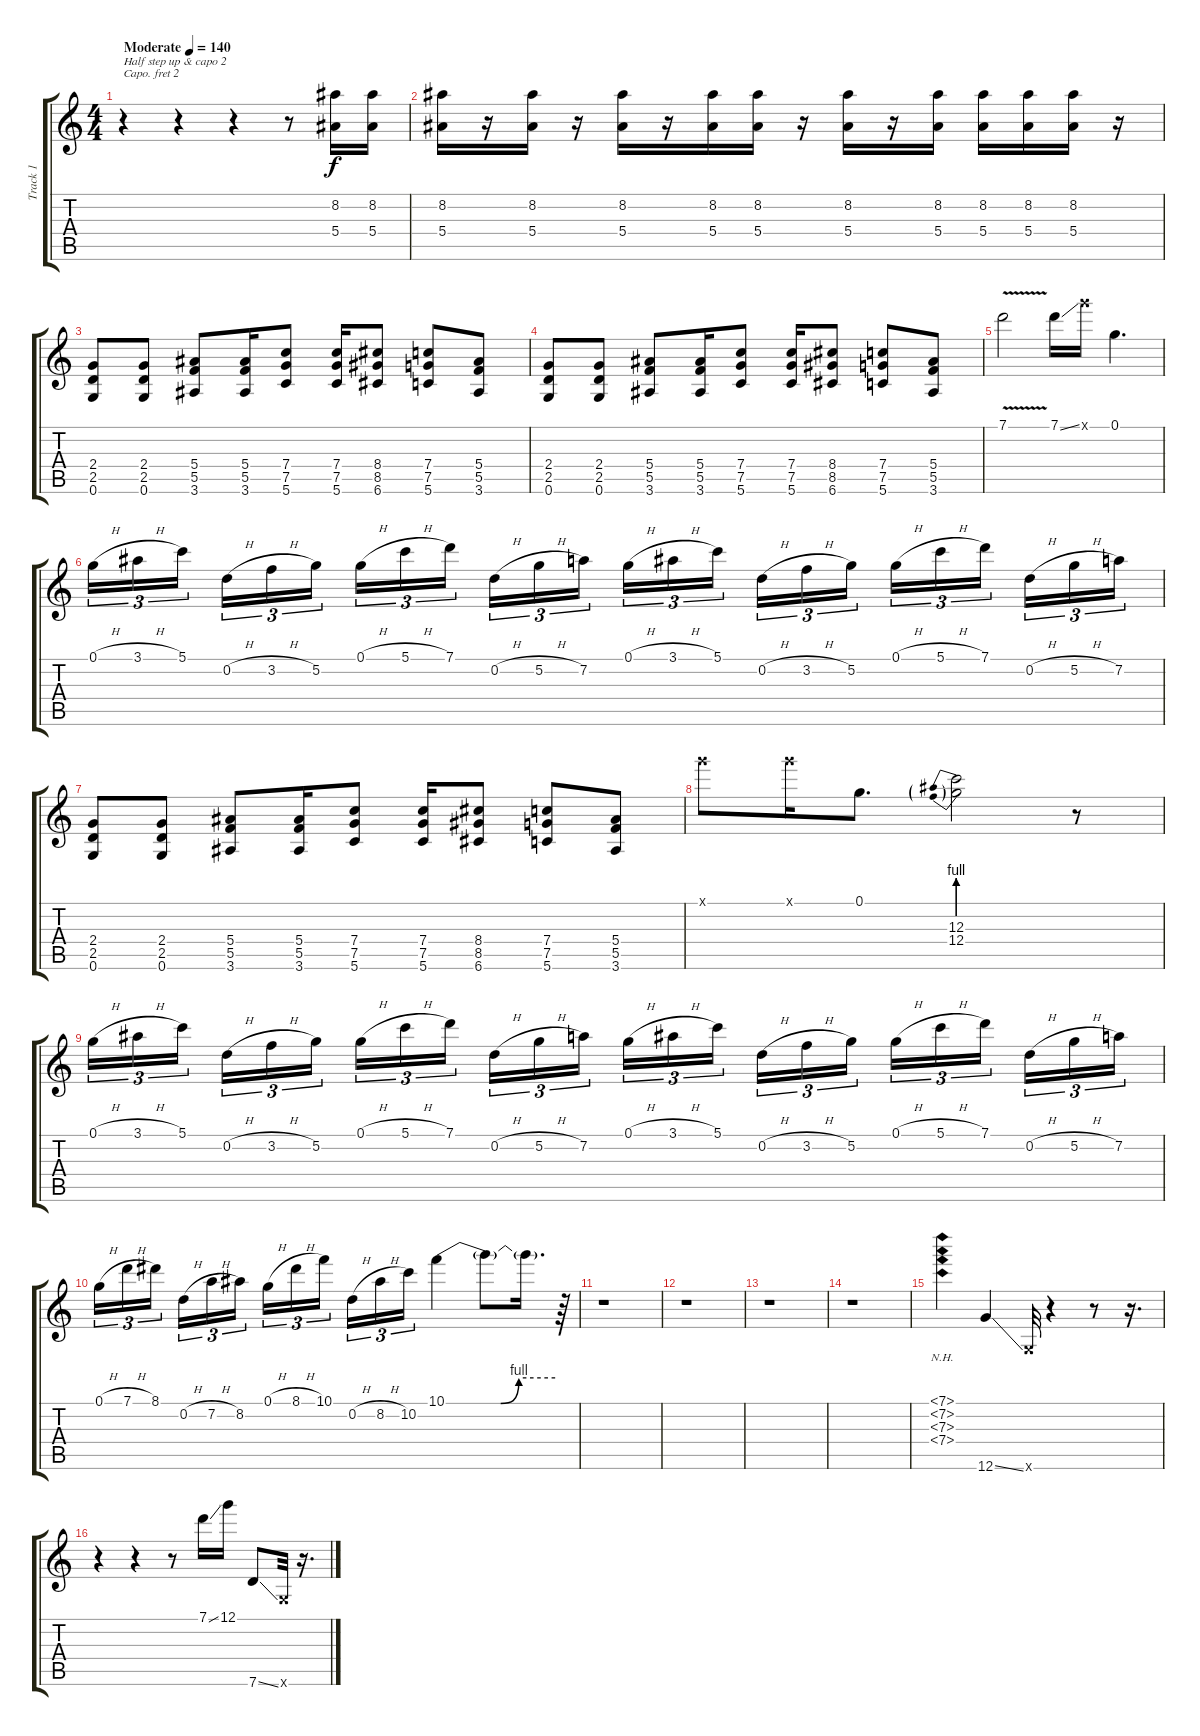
\track ("Track 1" "Track 1") {instrument overdrivenguitar}
\staff {score tabs}
\capo 2
\tuning (F4 C4 Ab3 Eb3 Bb2 F2) {hide}
\ts (4 4)
\tempo (140 "Moderate")
\clef g2
\ks c
r.4{txt "Half step up & capo 2" dy f instrument overdrivenguitar} r.4 r.4 r.8 (8.2 5.4).16 (8.2 5.4).16 |
(8.2 5.4).16 r.16 (8.2 5.4).16 r.16 (8.2 5.4).16 r.16 (8.2 5.4).16 (8.2 5.4).16 r.16 (8.2 5.4).16 r.16 (8.2 5.4).16 (8.2 5.4).16 (8.2 5.4).16 (8.2 5.4).16 r.16 |
(2.4 2.5 0.6).8 (2.4 2.5 0.6).8 (5.4 5.5 3.6).8 (5.4 5.5 3.6).16 (7.4 7.5 5.6).8 (7.4 7.5 5.6).16 (8.4 8.5 6.6).8 (7.4 7.5 5.6).8 (5.4 5.5 3.6).8 |
(2.4 2.5 0.6).8 (2.4 2.5 0.6).8 (5.4 5.5 3.6).8 (5.4 5.5 3.6).16 (7.4 7.5 5.6).8 (7.4 7.5 5.6).16 (8.4 8.5 6.6).8 (7.4 7.5 5.6).8 (5.4 5.5 3.6).8 |
7.1{v}.2 7.1{ss}.16 12.1{x}.16 0.1.4{d} |
0.1{h}.16{tu (3 2)} 3.1{h}.16{tu (3 2)} 5.1.16{tu (3 2)} 0.2{h}.16{tu (3 2)} 3.2{h}.16{tu (3 2)} 5.2.16{tu (3 2)} 0.1{h}.16{tu (3 2)} 5.1{h}.16{tu (3 2)} 7.1.16{tu (3 2)} 0.2{h}.16{tu (3 2)} 5.2{h}.16{tu (3 2)} 7.2.16{tu (3 2)} 0.1{h}.16{tu (3 2)} 3.1{h}.16{tu (3 2)} 5.1.16{tu (3 2)} 0.2{h}.16{tu (3 2)} 3.2{h}.16{tu (3 2)} 5.2.16{tu (3 2)} 0.1{h}.16{tu (3 2)} 5.1{h}.16{tu (3 2)} 7.1.16{tu (3 2)} 0.2{h}.16{tu (3 2)} 5.2{h}.16{tu (3 2)} 7.2.16{tu (3 2)} |
(2.4 2.5 0.6).8 (2.4 2.5 0.6).8 (5.4 5.5 3.6).8 (5.4 5.5 3.6).16 (7.4 7.5 5.6).8 (7.4 7.5 5.6).16 (8.4 8.5 6.6).8 (7.4 7.5 5.6).8 (5.4 5.5 3.6).8 |
12.1{x}.8 12.1{x}.16 0.1.8{d} (12.3{be (prebend 0 4 60 4)} 12.4{be (prebend 0 4 60 4)}).2 r.8 |
0.1{h}.16{tu (3 2)} 3.1{h}.16{tu (3 2)} 5.1.16{tu (3 2)} 0.2{h}.16{tu (3 2)} 3.2{h}.16{tu (3 2)} 5.2.16{tu (3 2)} 0.1{h}.16{tu (3 2)} 5.1{h}.16{tu (3 2)} 7.1.16{tu (3 2)} 0.2{h}.16{tu (3 2)} 5.2{h}.16{tu (3 2)} 7.2.16{tu (3 2)} 0.1{h}.16{tu (3 2)} 3.1{h}.16{tu (3 2)} 5.1.16{tu (3 2)} 0.2{h}.16{tu (3 2)} 3.2{h}.16{tu (3 2)} 5.2.16{tu (3 2)} 0.1{h}.16{tu (3 2)} 5.1{h}.16{tu (3 2)} 7.1.16{tu (3 2)} 0.2{h}.16{tu (3 2)} 5.2{h}.16{tu (3 2)} 7.2.16{tu (3 2)} |
0.1{h}.16{tu (3 2)} 7.1{h}.16{tu (3 2)} 8.1.16{tu (3 2)} 0.2{h}.16{tu (3 2)} 7.2{h}.16{tu (3 2)} 8.2.16{tu (3 2)} 0.1{h}.16{tu (3 2)} 8.1{h}.16{tu (3 2)} 10.1.16{tu (3 2)} 0.2{h}.16{tu (3 2)} 8.2{h}.16{tu (3 2)} 10.2.16{tu (3 2)} 10.1{be (custom 0 0 30 0 40 4 60 4)}.4 10.1{t}.8 10.1{t}.16{d} r.64 |
r.1 |
r.1 |
r.1 |
r.1 |
(7.1{nh} 7.2{nh} 7.3{nh} 7.4{nh}).4 12.6{ss}.4 0.6{x}.32 r.4 r.8 r.16{d} |
r.4 r.4 r.8 7.1{ss}.16 12.1.16 7.6{ss}.8 0.6{x}.32 r.16{d}
